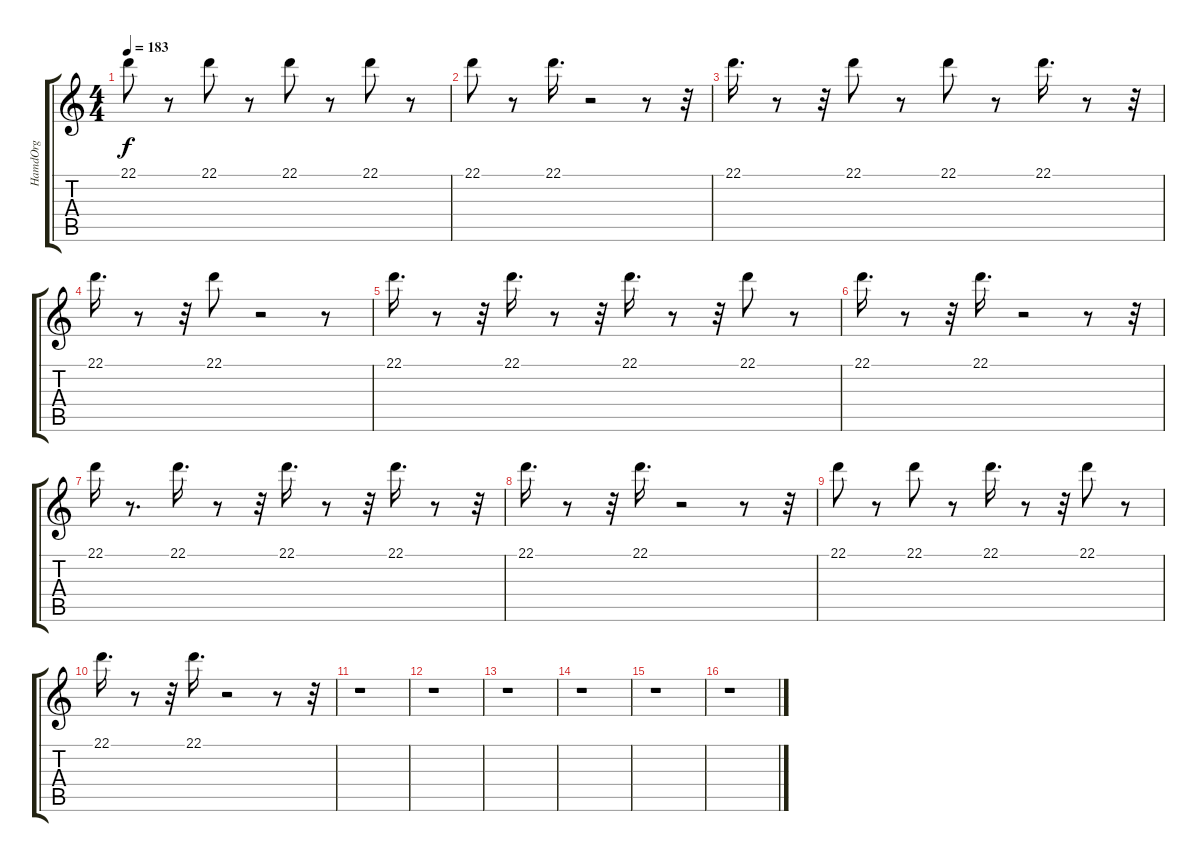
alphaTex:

\track ("HamdOrg" "HamdOrg") {instrument drawbarorgan}
\staff {score tabs}
\tuning (E4 B3 G3 D3 A2 E2) {hide}
\ts (4 4)
\tempo 183
\clef g2
\ks c
22.1.8{dy f} r.8 22.1.8 r.8 22.1.8 r.8 22.1.8 r.8 |
22.1.8 r.8 22.1.16{d} r.2 r.8 r.32 |
22.1.16{d} r.8 r.32 22.1.8 r.8 22.1.8 r.8 22.1.16{d} r.8 r.32 |
22.1.16{d} r.8 r.32 22.1.8 r.2 r.8 |
22.1.16{d} r.8 r.32 22.1.16{d} r.8 r.32 22.1.16{d} r.8 r.32 22.1.8 r.8 |
22.1.16{d} r.8 r.32 22.1.16{d} r.2 r.8 r.32 |
22.1.16 r.8{d} 22.1.16{d} r.8 r.32 22.1.16{d} r.8 r.32 22.1.16{d} r.8 r.32 |
22.1.16{d} r.8 r.32 22.1.16{d} r.2 r.8 r.32 |
22.1.8 r.8 22.1.8 r.8 22.1.16{d} r.8 r.32 22.1.8 r.8 |
22.1.16{d} r.8 r.32 22.1.16{d} r.2 r.8 r.32 |
r.1 |
r.1 |
r.1 |
r.1 |
r.1 |
r.1
